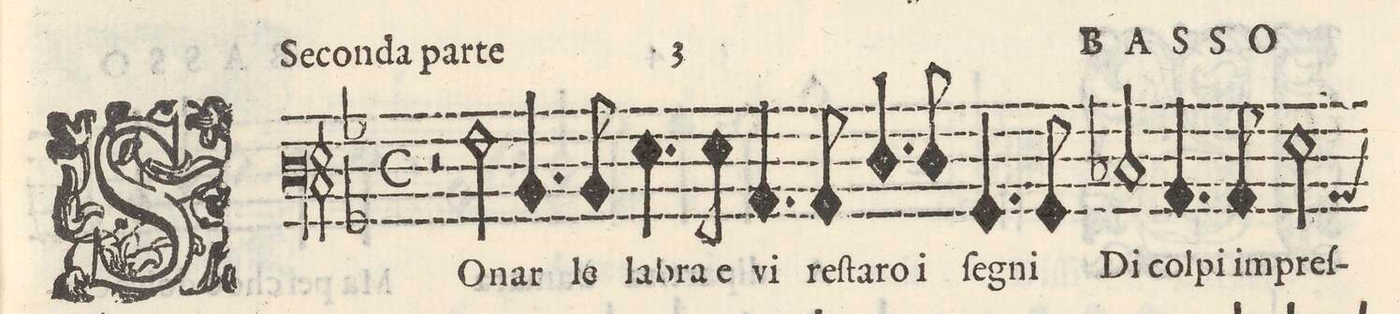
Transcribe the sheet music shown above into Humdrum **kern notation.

**kern	**text
*I"BASSO	*
*clefF3	*
*k[b-]	*
*met(c)	*
*M4/4	*
2r	.
2A\	SO
=77-	=77-
4.D/	-nar
8D/	le
4.G\	lab-
8G\	-ra
=78-	=78-
4.C/	e vi
8C/	reſ-
4.F/	-ta-
8F/	-ro i
=79-	=79-
4.BB-/	ſeg-
8BB-/	-ni
2E-X/	Di
=80-	=80-
4.C/	colpi
8C/	im-
2G\	-preſ-
=81-	=81-
*-	*-
